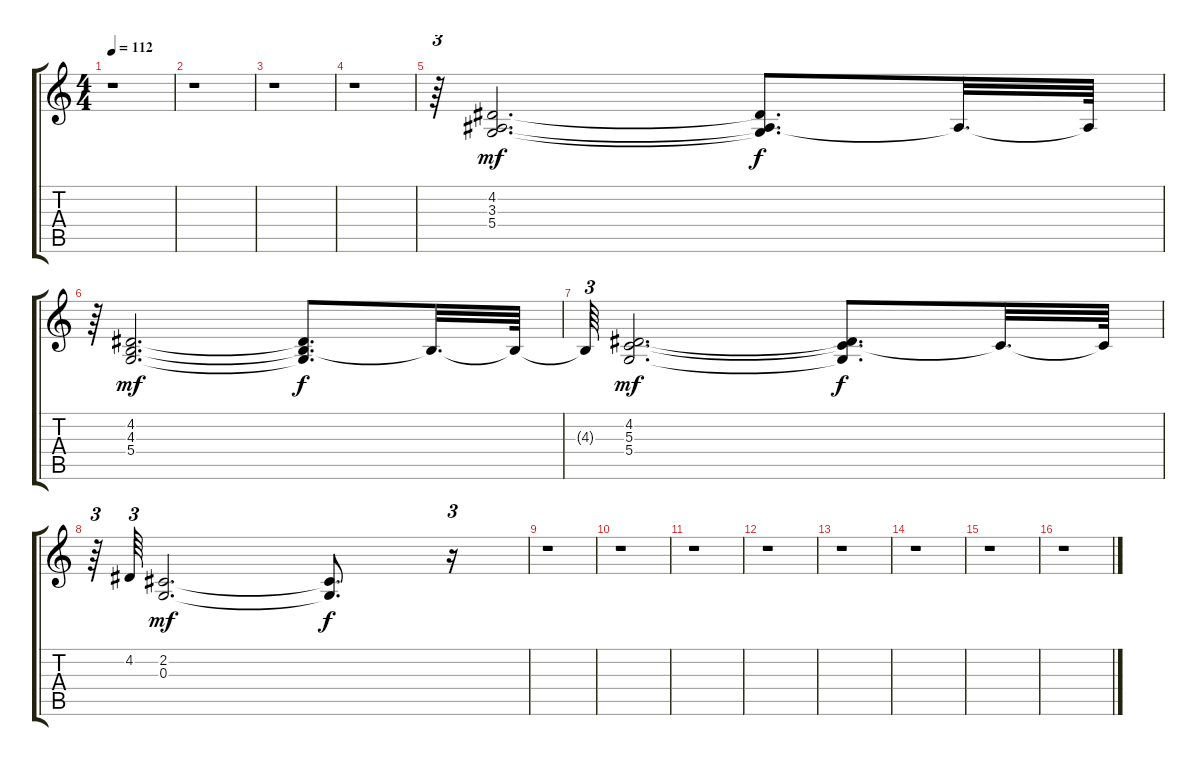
\track "" {instrument voiceoohs}
\staff {score tabs}
\tuning (E4 B3 G3 D3 A2 E2) {hide}
\ts (4 4)
\tempo 112
\clef g2
\ks c
r.1{dy f} |
r.1 |
r.1 |
r.1 |
r.64{tu (3 2)} (4.2 3.3 5.4).2{d dy mf} (4.2{t} 3.3{t} 5.4{t}).8{d dy f} 3.3{t}.32{d} 3.3{t}.64 |
r.64{tu (3 2)} (4.2 4.3 5.4).2{d dy mf} (4.2{t} 4.3{t} 5.4{t}).8{d dy f} 4.3{t}.32{d} 4.3{t}.64 |
4.3{t}.64{tu (3 2)} (4.2 5.3 5.4).2{d dy mf} (4.2{t} 5.3{t} 5.4{t}).8{d dy f} 5.3{t}.32{d} 5.3{t}.64 |
r.64{tu (3 2)} 4.2.64{tu (3 2)} (2.2 0.3).2{d dy mf} (2.2{t} 0.3{t}).8{d dy f} r.16{tu (3 2)} |
r.1 |
r.1 |
r.1 |
r.1 |
r.1 |
r.1 |
r.1 |
r.1
